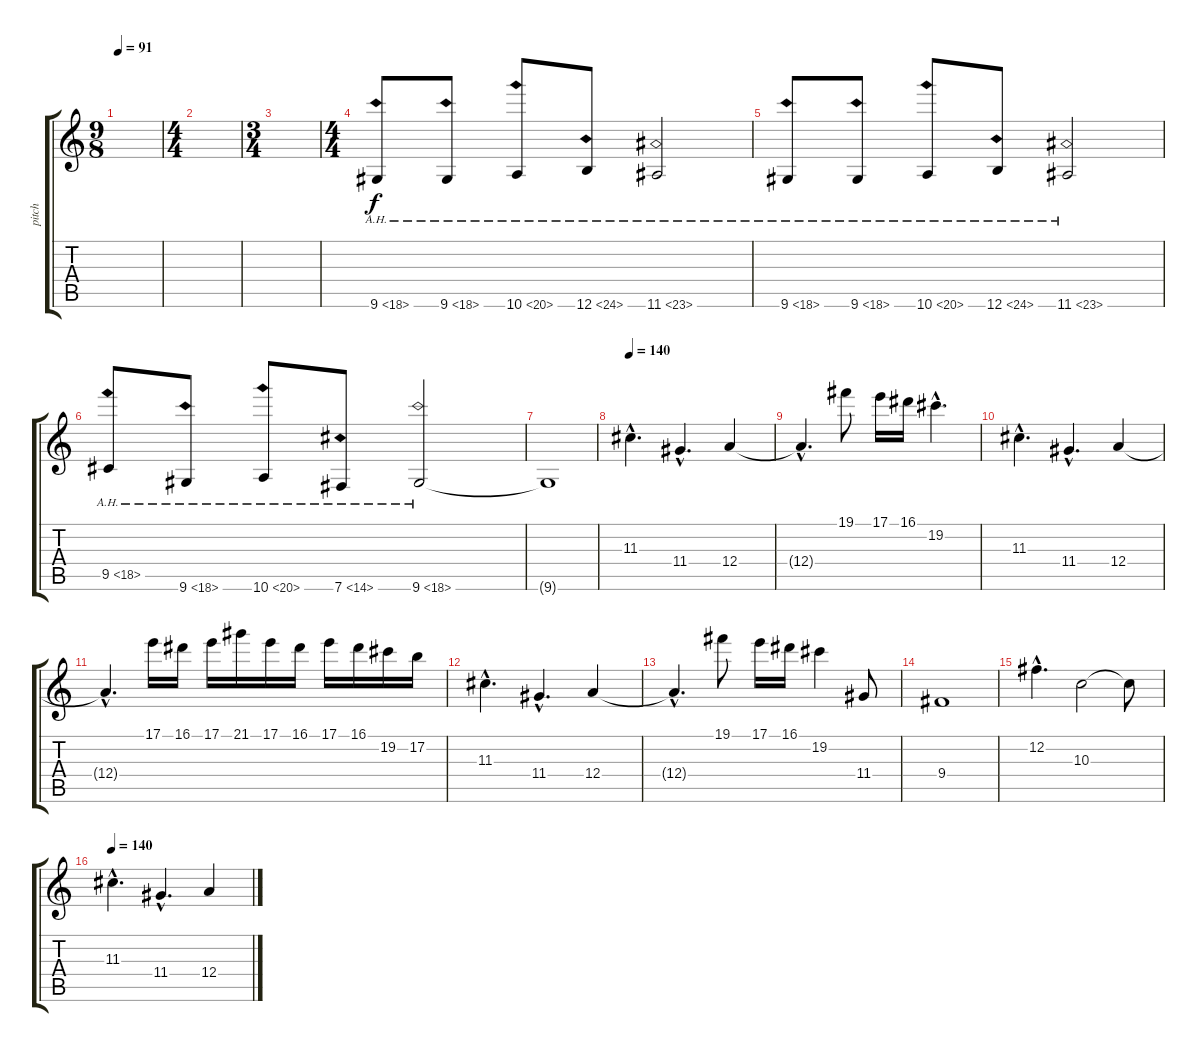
\track ("pitch" "pitch") {instrument distortionguitar}
\staff {score tabs}
\tuning (B3 Gb3 D3 A2 E2 B1) {hide}
\ts (9 8)
\tempo 91
\clef g2
\ks c
|
\ts (4 4)
|
\ts (3 4)
|
\ts (4 4)
9.6{ah 9}.8 9.6{ah 9}.8 10.6{ah 10}.8 12.6{ah 12}.8 11.6{ah 12}.2 |
9.6{ah 9}.8 9.6{ah 9}.8 10.6{ah 10}.8 12.6{ah 12}.8 11.6{ah 12}.2 |
9.5{ah 9}.8 9.6{ah 9}.8 10.6{ah 10}.8 7.6{ah 7}.8 9.6{ah 9}.2 |
9.6{t}.1 |
\tempo 140
11.3{hac}.4{d} 11.4{hac}.4{d} 12.4.4 |
12.4{hac t}.4{d} 19.1.8 17.1.16 16.1.16 19.2{hac}.4{d} |
11.3{hac}.4{d} 11.4{hac}.4{d} 12.4.4 |
12.4{hac t}.4{d} 17.1.16 16.1.16 17.1.16 21.1.16 17.1.16 16.1.16 17.1.16 16.1.16 19.2.16 17.2.16 |
11.3{hac}.4{d} 11.4{hac}.4{d} 12.4.4 |
12.4{hac t}.4{d} 19.1.8 17.1.16 16.1.16 19.2.4 11.4.8 |
9.4.1 |
12.2{hac}.4{d} 10.3.2 10.3{t}.8 |
\tempo 140
11.3{hac}.4{d} 11.4{hac}.4{d} 12.4.4
